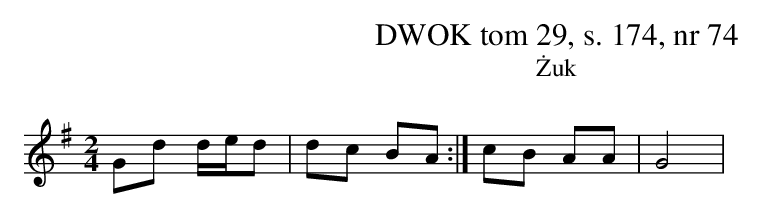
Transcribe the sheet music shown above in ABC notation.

X:1
T: DWOK tom 29, s. 174, nr 74
T: Żuk
L:1/8
M:2/4
K:G
Gd d/e/d|dc BA:|cB AA|G4|
